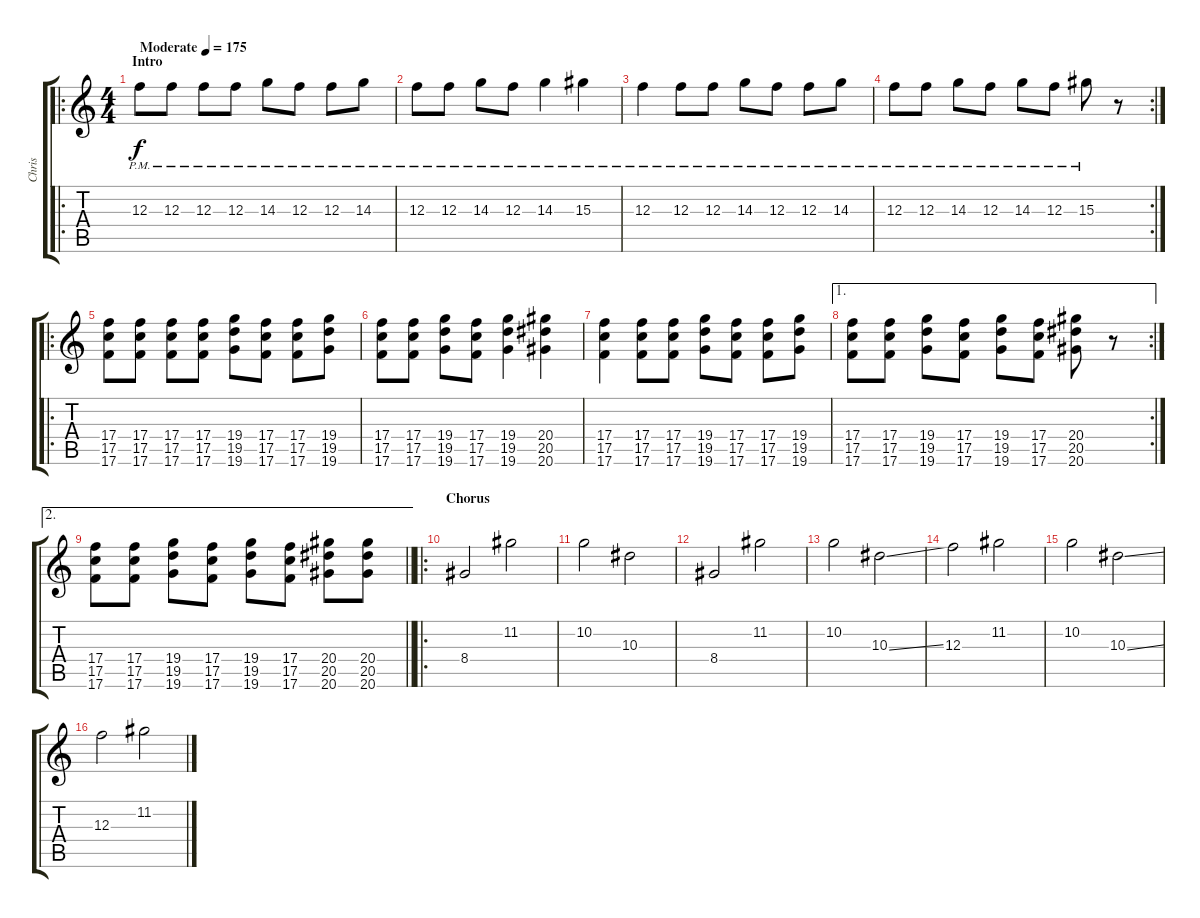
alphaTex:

\track ("Chris" "Chris") {instrument overdrivenguitar}
\staff {score tabs}
\tuning (D4 A3 F3 C3 G2 C2) {hide}
\ro
\ts (4 4)
\section ("" "Intro")
\tempo (175 "Moderate")
\clef g2
\ks c
12.3{pm}.8{dy f instrument overdrivenguitar} 12.3{pm}.8 12.3{pm}.8 12.3{pm}.8 14.3{pm}.8 12.3{pm}.8 12.3{pm}.8 14.3{pm}.8 |
12.3{pm}.8 12.3{pm}.8 14.3{pm}.8 12.3{pm}.8 14.3{pm}.4 15.3{pm}.4 |
12.3{pm}.4 12.3{pm}.8 12.3{pm}.8 14.3{pm}.8 12.3{pm}.8 12.3{pm}.8 14.3{pm}.8 |
\rc 2
12.3{pm}.8 12.3{pm}.8 14.3{pm}.8 12.3{pm}.8 14.3{pm}.8 12.3{pm}.8 15.3{pm}.8 r.8 |
\ro
(17.4 17.5 17.6).8 (17.4 17.5 17.6).8 (17.4 17.5 17.6).8 (17.4 17.5 17.6).8 (19.4 19.5 19.6).8 (17.4 17.5 17.6).8 (17.4 17.5 17.6).8 (19.4 19.5 19.6).8 |
(17.4 17.5 17.6).8 (17.4 17.5 17.6).8 (19.4 19.5 19.6).8 (17.4 17.5 17.6).8 (19.4 19.5 19.6).4 (20.4 20.5 20.6).4 |
(17.4 17.5 17.6).4 (17.4 17.5 17.6).8 (17.4 17.5 17.6).8 (19.4 19.5 19.6).8 (17.4 17.5 17.6).8 (17.4 17.5 17.6).8 (19.4 19.5 19.6).8 |
\ae 1
\rc 2
(17.4 17.5 17.6).8 (17.4 17.5 17.6).8 (19.4 19.5 19.6).8 (17.4 17.5 17.6).8 (19.4 19.5 19.6).8 (17.4 17.5 17.6).8 (20.4 20.5 20.6).8 r.8 |
\ae 2
\barLineRight lightlight
(17.4 17.5 17.6).8 (17.4 17.5 17.6).8 (19.4 19.5 19.6).8 (17.4 17.5 17.6).8 (19.4 19.5 19.6).8 (17.4 17.5 17.6).8 (20.4 20.5 20.6).8 (20.4 20.5 20.6).8 |
\ro
\section ("" "Chorus")
8.4.2 11.2.2 |
10.2.2 10.3.2 |
8.4.2 11.2.2 |
10.2.2 10.3{ss}.2 |
12.3.2 11.2.2 |
10.2.2 10.3{ss}.2 |
12.3.2 11.2.2
